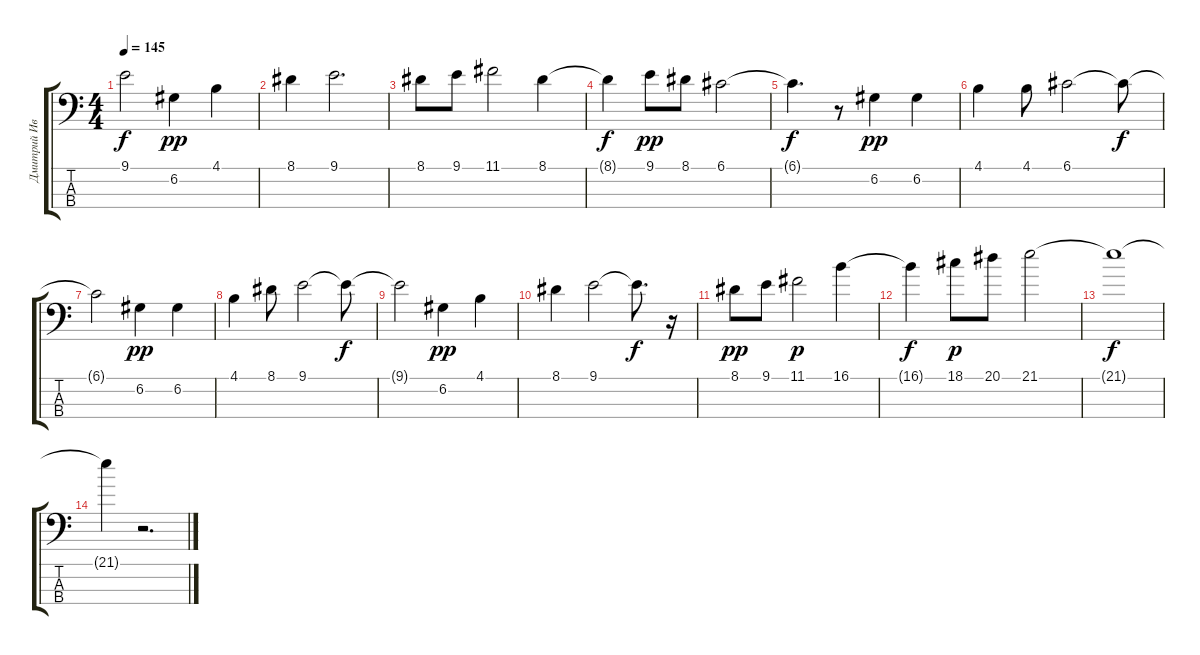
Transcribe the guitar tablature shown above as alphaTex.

\track ("Дмитрий Иванов" "Дмитрий Ив") {instrument contrabass}
\staff {score tabs}
\tuning (G2 D2 A1 E1) {hide}
\ts (4 4)
\tempo 145
\clef f4
\ks c
9.1{t}.2{dy f} 6.2.4{dy pp} 4.1.4 |
8.1.4 9.1.2{d} |
8.1.8 9.1.8 11.1.2 8.1.4 |
8.1{t}.4{dy f} 9.1.8{dy pp} 8.1.8 6.1.2 |
6.1{t}.4{d dy f} r.8 6.2.4{dy pp} 6.2.4 |
4.1.4 4.1.8 6.1.2 6.1{t}.8{dy f} |
6.1{t}.2 6.2.4{dy pp} 6.2.4 |
4.1.4 8.1.8 9.1.2 9.1{t}.8{dy f} |
9.1{t}.2 6.2.4{dy pp} 4.1.4 |
8.1.4 9.1.2 9.1{t}.8{d dy f} r.16 |
8.1.8{dy pp} 9.1.8 11.1.2{dy p} 16.1.4 |
16.1{t}.4{dy f} 18.1.8{dy p} 20.1.8 21.1.2 |
21.1{t}.1{dy f} |
21.1{t}.4 r.2{d}
